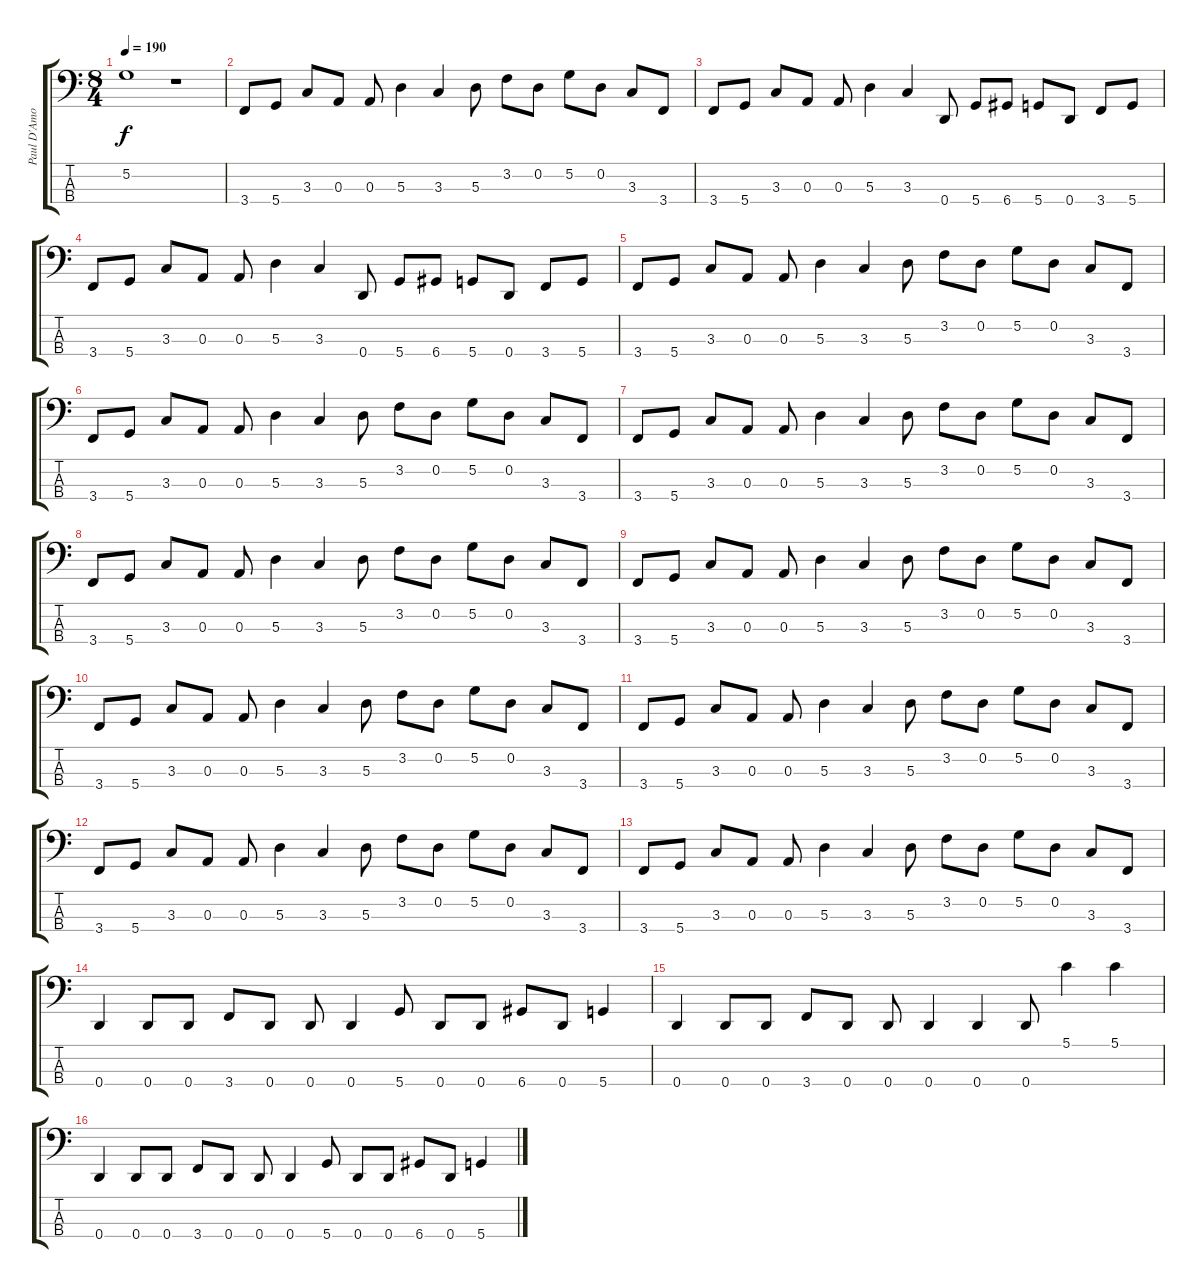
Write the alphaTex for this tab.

\track ("Paul D'Amour" "Paul D'Amo") {instrument electricbasspick}
\staff {score tabs}
\tuning (G2 D2 A1 D1) {hide}
\ts (8 4)
\tempo 190
\clef f4
\ks c
5.2{t}.1{dy f} r.1 |
3.4.8 5.4.8 3.3.8 0.3.8 0.3.8 5.3.4 3.3.4 5.3.8 3.2.8 0.2.8 5.2.8 0.2.8 3.3.8 3.4.8 |
3.4.8 5.4.8 3.3.8 0.3.8 0.3.8 5.3.4 3.3.4 0.4.8 5.4.8 6.4.8 5.4.8 0.4.8 3.4.8 5.4.8 |
3.4.8 5.4.8 3.3.8 0.3.8 0.3.8 5.3.4 3.3.4 0.4.8 5.4.8 6.4.8 5.4.8 0.4.8 3.4.8 5.4.8 |
3.4.8 5.4.8 3.3.8 0.3.8 0.3.8 5.3.4 3.3.4 5.3.8 3.2.8 0.2.8 5.2.8 0.2.8 3.3.8 3.4.8 |
3.4.8 5.4.8 3.3.8 0.3.8 0.3.8 5.3.4 3.3.4 5.3.8 3.2.8 0.2.8 5.2.8 0.2.8 3.3.8 3.4.8 |
3.4.8 5.4.8 3.3.8 0.3.8 0.3.8 5.3.4 3.3.4 5.3.8 3.2.8 0.2.8 5.2.8 0.2.8 3.3.8 3.4.8 |
3.4.8 5.4.8 3.3.8 0.3.8 0.3.8 5.3.4 3.3.4 5.3.8 3.2.8 0.2.8 5.2.8 0.2.8 3.3.8 3.4.8 |
3.4.8 5.4.8 3.3.8 0.3.8 0.3.8 5.3.4 3.3.4 5.3.8 3.2.8 0.2.8 5.2.8 0.2.8 3.3.8 3.4.8 |
3.4.8 5.4.8 3.3.8 0.3.8 0.3.8 5.3.4 3.3.4 5.3.8 3.2.8 0.2.8 5.2.8 0.2.8 3.3.8 3.4.8 |
3.4.8 5.4.8 3.3.8 0.3.8 0.3.8 5.3.4 3.3.4 5.3.8 3.2.8 0.2.8 5.2.8 0.2.8 3.3.8 3.4.8 |
3.4.8 5.4.8 3.3.8 0.3.8 0.3.8 5.3.4 3.3.4 5.3.8 3.2.8 0.2.8 5.2.8 0.2.8 3.3.8 3.4.8 |
3.4.8 5.4.8 3.3.8 0.3.8 0.3.8 5.3.4 3.3.4 5.3.8 3.2.8 0.2.8 5.2.8 0.2.8 3.3.8 3.4.8 |
0.4.4 0.4.8 0.4.8 3.4.8 0.4.8 0.4.8 0.4.4 5.4.8 0.4.8 0.4.8 6.4.8 0.4.8 5.4.4 |
0.4.4 0.4.8 0.4.8 3.4.8 0.4.8 0.4.8 0.4.4 0.4.4 0.4.8 5.1.4 5.1.4 |
0.4.4 0.4.8 0.4.8 3.4.8 0.4.8 0.4.8 0.4.4 5.4.8 0.4.8 0.4.8 6.4.8 0.4.8 5.4.4
